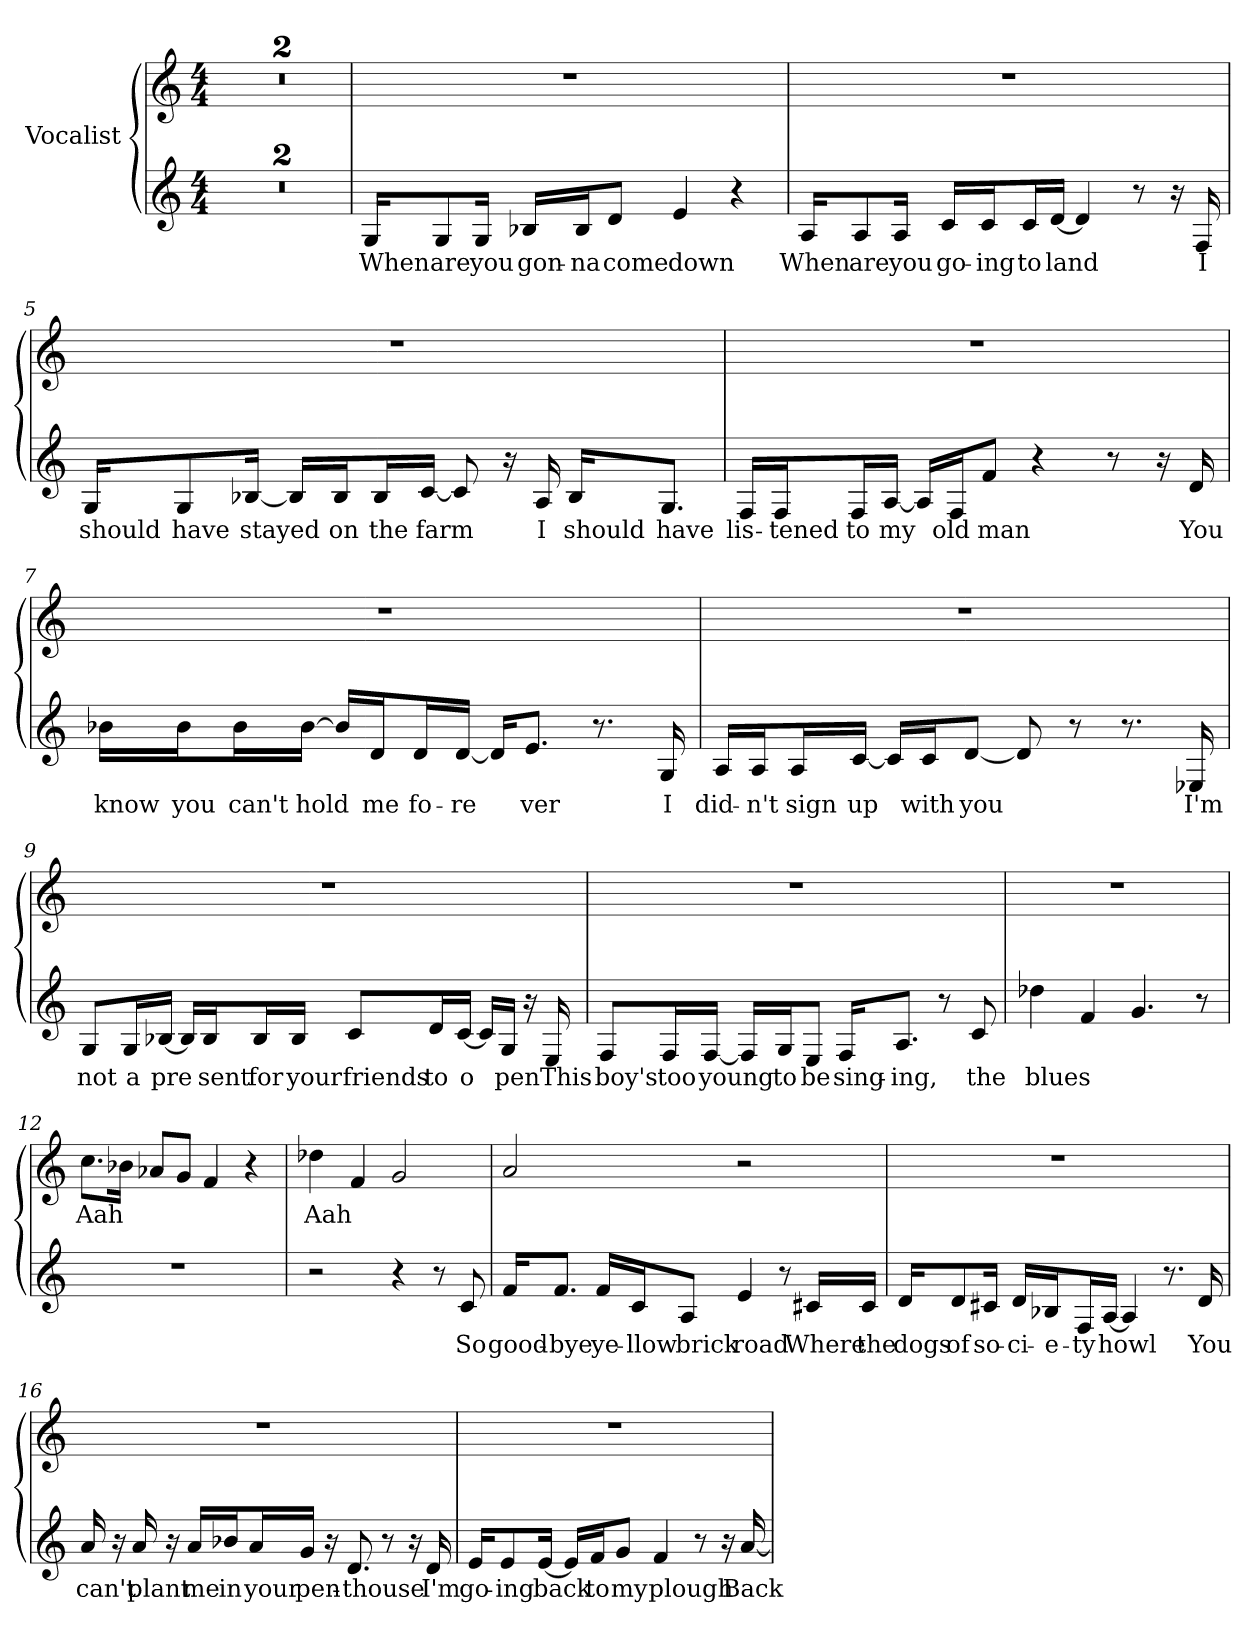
**kern	**text	**kern	**text
*part1	*part1	*part1	*part1
*staff2	*staff2	*staff1	*staff1
*I"Vocalist	*	*	*
*clefG2	*	*clefG2	*
*M4/4	*	*M4/4	*
=1	=1	=1	=1
1r	.	1r	.
=2	=2	=2	=2
1r	.	1r	.
=3	=3	=3	=3
16G/KL	When	1r	.
8G/	are	.	.
16G/Jk	you	.	.
16B-X/LL	gon-	.	.
16B-/J	-na	.	.
8d/J	come	.	.
4e	down	.	.
4r	.	.	.
=4	=4	=4	=4
16A/KL	When	1r	.
8A/	are	.	.
16A/Jk	you	.	.
16c/LL	go-	.	.
16c/J	-ing	.	.
16c/L	to	.	.
[16d/JJ	land	.	.
4d]	_	.	.
8r	.	.	.
16r	.	.	.
16F	I	.	.
=5	=5	=5	=5
16G/KL	should	1r	.
8G/	have	.	.
[16B-X/Jk	stayed	.	.
16B-/LL]	_	.	.
16B-/J	on	.	.
16B-/L	the	.	.
[16c/JJ	farm	.	.
8c]	_	.	.
16r	.	.	.
16A	I	.	.
16B-/KL	should	.	.
8.G/J	have	.	.
=6	=6	=6	=6
16F/LL	lis-	1r	.
16F/J	-tened	.	.
16F/L	to	.	.
[16A/JJ	my	.	.
16A/LL]	_	.	.
16F/J	old	.	.
8f/J	man	.	.
4r	.	.	.
8r	.	.	.
16r	.	.	.
16d	You	.	.
=7	=7	=7	=7
16b-X\LL	know	1r	.
16b-\J	you	.	.
16b-\L	can't	.	.
[16b-\JJ	hold	.	.
16b-/LL]	_	.	.
16d/J	me	.	.
16d/L	fo-	.	.
[16d/JJ	-re-	.	.
16d/KL]	_	.	.
8.e/J	-ver	.	.
8.r	.	.	.
16G	I	.	.
=8	=8	=8	=8
16A/LL	did-	1r	.
16A/J	-n't	.	.
16A/L	sign	.	.
[16c/JJ	up	.	.
16c/LL]	_	.	.
16c/J	with	.	.
[8d/J	you	.	.
8d]	_	.	.
8r	.	.	.
8.r	.	.	.
16E-X	I'm	.	.
=9	=9	=9	=9
8G/L	not	1r	.
16G/L	a	.	.
[16B-X/JJ	pre-	.	.
16B-/LL]	_	.	.
16B-/J	-sent	.	.
16B-/L	for	.	.
16B-/JJ	your	.	.
8c/L	friends	.	.
16d/L	to	.	.
[16c/JJ	o-	.	.
16c/LL]	_	.	.
16G/JJ	-pen	.	.
16r	.	.	.
16E	This	.	.
=10	=10	=10	=10
8F/L	boy's	1r	.
16F/L	too	.	.
[16F/JJ	young	.	.
16F/LL]	_	.	.
16G/J	to	.	.
8E/J	be	.	.
16F/KL	sing-	.	.
8.A/J	-ing,	.	.
8r	.	.	.
8c	the	.	.
=11	=11	=11	=11
4dd-X	blues	1r	.
4f	_	.	.
4.g	_	.	.
8r	.	.	.
=12	=12	=12	=12
1r	.	8.cc\L	Aah
.	.	16b-X\Jk	_
.	.	8a-X/L	_
.	.	8g/J	_
.	.	4f	_
.	.	4r	.
=13	=13	=13	=13
2r	.	4dd-X	Aah
.	.	4f	_
4r	.	2g	_
8r	.	.	.
8c	So	.	.
=14	=14	=14	=14
16f/KL	good-	2a	_
8.f/J	-bye	.	.
16f/LL	ye-	.	.
16c/J	-llow	.	.
8A/J	brick	.	.
4e	road	2r	.
8r	.	.	.
16c#X/LL	Where	.	.
16c#/JJ	the	.	.
=15	=15	=15	=15
16d/KL	dogs	1r	.
8d/	of	.	.
16c#X/Jk	so-	.	.
16d/LL	-ci-	.	.
16B-X/J	-e-	.	.
16F/L	-ty	.	.
[16A/JJ	howl	.	.
4A]	_	.	.
8.r	.	.	.
16d	You	.	.
=16	=16	=16	=16
16a	can't	1r	.
16r	.	.	.
16a	plant	.	.
16r	.	.	.
16a/LL	me	.	.
16b-X/J	in	.	.
16a/L	your	.	.
16g/JJ	pen-	.	.
16r	.	.	.
8.d	-thouse	.	.
8r	.	.	.
16r	.	.	.
16d	I'm	.	.
=17	=17	=17	=17
16e/KL	go-	1r	.
8e/	-ing	.	.
[16e/Jk	back	.	.
16e/LL]	_	.	.
16f/J	to	.	.
8g/J	my	.	.
4f	plough	.	.
8r	.	.	.
16r	.	.	.
[16a	Back	.	.
=	=	=	=
*-	*-	*-	*-
